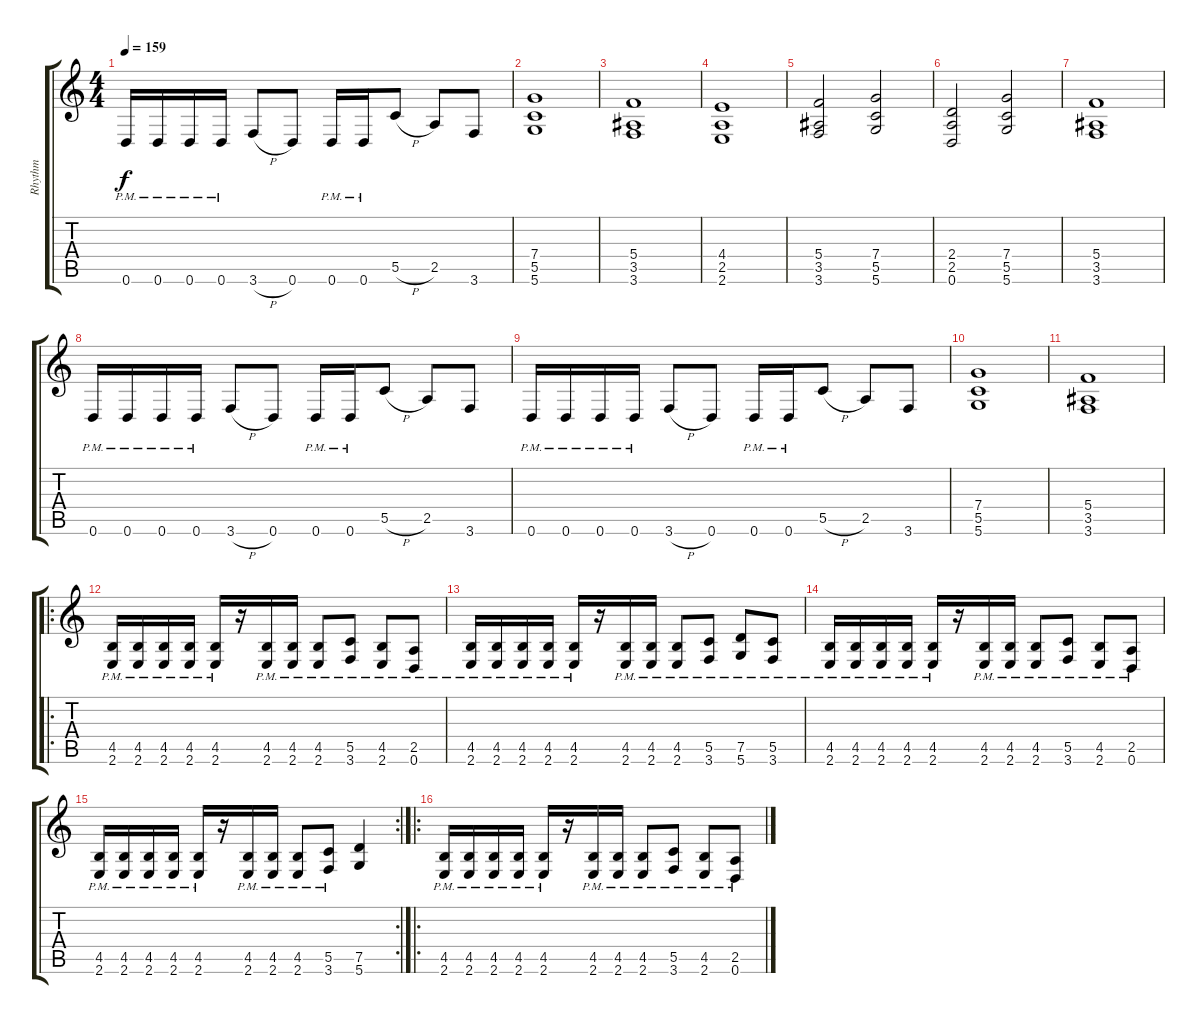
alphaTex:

\track ("Rhythm" "Rhythm") {instrument electricguitarclean}
\staff {score tabs}
\tuning (D4 A3 F3 C3 G2 D2) {hide}
\ts (4 4)
\tempo 159
\clef g2
\ks c
0.6{pm}.16{dy f} 0.6{pm}.16 0.6{pm}.16 0.6{pm}.16 3.6{h}.8 0.6.8 0.6{pm}.16 0.6{pm}.16 5.5{h}.8 2.5.8 3.6.8 |
(7.4 5.5 5.6).1 |
(5.4 3.5 3.6).1 |
(4.4 2.5 2.6).1 |
(5.4 3.5 3.6).2 (7.4 5.5 5.6).2 |
(2.4 2.5 0.6).2 (7.4 5.5 5.6).2 |
(5.4 3.5 3.6).1 |
0.6{pm}.16 0.6{pm}.16 0.6{pm}.16 0.6{pm}.16 3.6{h}.8 0.6.8 0.6{pm}.16 0.6{pm}.16 5.5{h}.8 2.5.8 3.6.8 |
0.6{pm}.16 0.6{pm}.16 0.6{pm}.16 0.6{pm}.16 3.6{h}.8 0.6.8 0.6{pm}.16 0.6{pm}.16 5.5{h}.8 2.5.8 3.6.8 |
(7.4 5.5 5.6).1 |
(5.4 3.5 3.6).1 |
\ro
(4.5{pm} 2.6{pm}).16 (4.5{pm} 2.6{pm}).16 (4.5{pm} 2.6{pm}).16 (4.5{pm} 2.6{pm}).16 (4.5{pm} 2.6{pm}).16 r.16 (4.5{pm} 2.6{pm}).16 (4.5{pm} 2.6{pm}).16 (4.5{pm} 2.6{pm}).8 (5.5{pm} 3.6{pm}).8 (4.5{pm} 2.6{pm}).8 (2.5{pm} 0.6{pm}).8 |
(4.5{pm} 2.6{pm}).16 (4.5{pm} 2.6{pm}).16 (4.5{pm} 2.6{pm}).16 (4.5{pm} 2.6{pm}).16 (4.5{pm} 2.6{pm}).16 r.16 (4.5{pm} 2.6{pm}).16 (4.5{pm} 2.6{pm}).16 (4.5{pm} 2.6{pm}).8 (5.5{pm} 3.6{pm}).8 (7.5{pm} 5.6{pm}).8 (5.5{pm} 3.6{pm}).8 |
(4.5{pm} 2.6{pm}).16 (4.5{pm} 2.6{pm}).16 (4.5{pm} 2.6{pm}).16 (4.5{pm} 2.6{pm}).16 (4.5{pm} 2.6{pm}).16 r.16 (4.5{pm} 2.6{pm}).16 (4.5{pm} 2.6{pm}).16 (4.5{pm} 2.6{pm}).8 (5.5{pm} 3.6{pm}).8 (4.5{pm} 2.6{pm}).8 (2.5{pm} 0.6{pm}).8 |
\rc 2
(4.5{pm} 2.6{pm}).16 (4.5{pm} 2.6{pm}).16 (4.5{pm} 2.6{pm}).16 (4.5{pm} 2.6{pm}).16 (4.5{pm} 2.6{pm}).16 r.16 (4.5{pm} 2.6{pm}).16 (4.5{pm} 2.6{pm}).16 (4.5{pm} 2.6{pm}).8 (5.5{pm} 3.6{pm}).8 (7.5 5.6).4 |
\ro
(4.5{pm} 2.6{pm}).16 (4.5{pm} 2.6{pm}).16 (4.5{pm} 2.6{pm}).16 (4.5{pm} 2.6{pm}).16 (4.5{pm} 2.6{pm}).16 r.16 (4.5{pm} 2.6{pm}).16 (4.5{pm} 2.6{pm}).16 (4.5{pm} 2.6{pm}).8 (5.5{pm} 3.6{pm}).8 (4.5{pm} 2.6{pm}).8 (2.5{pm} 0.6{pm}).8
